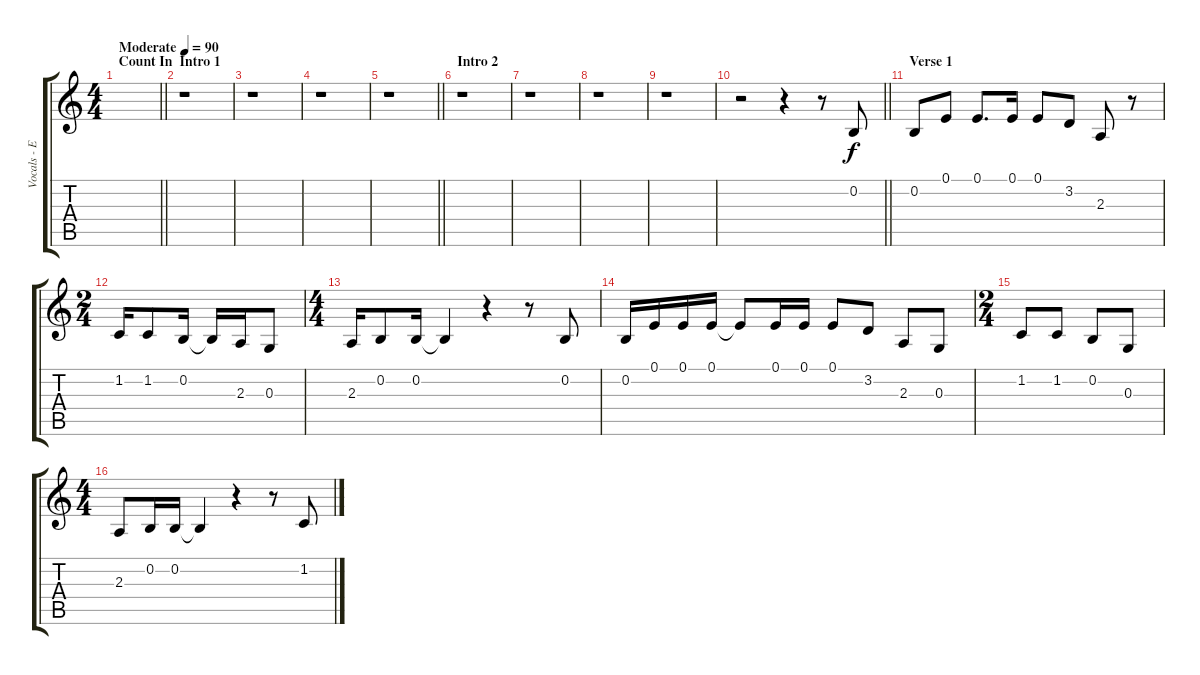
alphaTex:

\track ("Vocals - Eric" "Vocals - E") {instrument flute}
\staff {score tabs}
\tuning (E4 B3 G3 D3 A2 E2) {hide}
\ts (4 4)
\section ("" "Count In")
\tempo (90 "Moderate")
\clef g2
\barLineRight lightlight
\ks c
|
\section ("" "Intro 1")
r.1 |
r.1 |
r.1 |
\barLineRight lightlight
r.1 |
\section ("" "Intro 2")
r.1 |
r.1 |
r.1 |
r.1 |
\barLineRight lightlight
r.2 r.4 r.8 0.2.8 |
\section ("" "Verse 1")
0.2.8 0.1.8 0.1.8{d} 0.1.16 0.1.8 3.2.8 2.3.8 r.8 |
\ts (2 4)
1.2.16 1.2.8 0.2.16 0.2{t}.16 2.3.16 0.3.8 |
\ts (4 4)
2.3.16 0.2.8 0.2.16 0.2{t}.4 r.4 r.8 0.2.8 |
0.2.16 0.1.16 0.1.16 0.1.16 0.1{t}.8 0.1.16 0.1.16 0.1.8 3.2.8 2.3.8 0.3.8 |
\ts (2 4)
1.2.8 1.2.8 0.2.8 0.3.8 |
\ts (4 4)
2.3.8 0.2.16 0.2.16 0.2{t}.4 r.4 r.8 1.2.8
